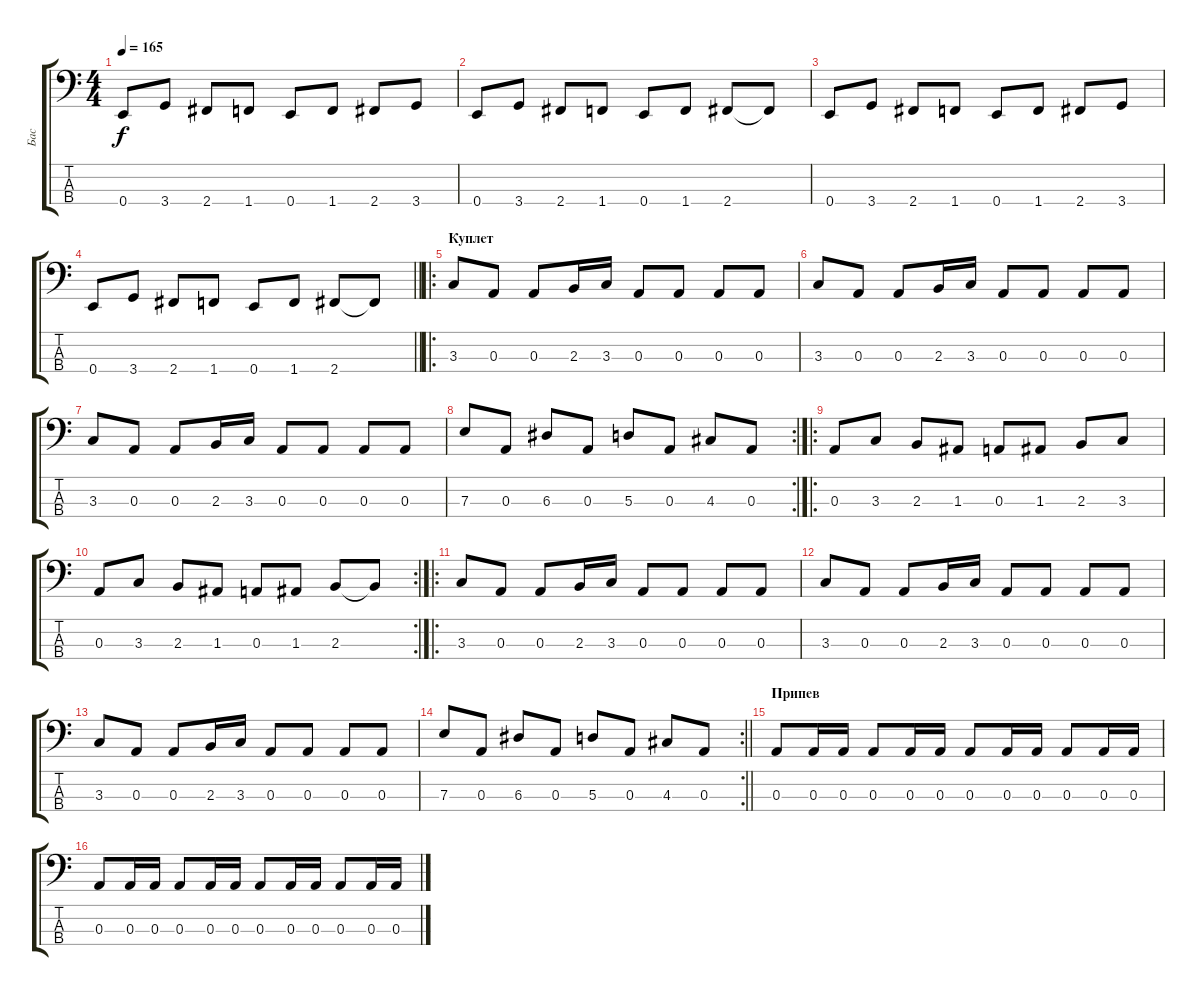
\track ("Бас" "Бас") {instrument electricbassfinger}
\staff {score tabs}
\tuning (G2 D2 A1 E1) {hide}
\ts (4 4)
\tempo 165
\clef f4
\ks c
0.4.8{dy f} 3.4.8 2.4.8 1.4.8 0.4.8 1.4.8 2.4.8 3.4.8 |
0.4.8 3.4.8 2.4.8 1.4.8 0.4.8 1.4.8 2.4.8 2.4{t}.8 |
0.4.8 3.4.8 2.4.8 1.4.8 0.4.8 1.4.8 2.4.8 3.4.8 |
\barLineRight lightlight
0.4.8 3.4.8 2.4.8 1.4.8 0.4.8 1.4.8 2.4.8 2.4{t}.8 |
\ro
\section ("" "Куплет")
3.3.8 0.3.8 0.3.8 2.3.16 3.3.16 0.3.8 0.3.8 0.3.8 0.3.8 |
3.3.8 0.3.8 0.3.8 2.3.16 3.3.16 0.3.8 0.3.8 0.3.8 0.3.8 |
3.3.8 0.3.8 0.3.8 2.3.16 3.3.16 0.3.8 0.3.8 0.3.8 0.3.8 |
\rc 2
7.3.8 0.3.8 6.3.8 0.3.8 5.3.8 0.3.8 4.3.8 0.3.8 |
\ro
0.3.8 3.3.8 2.3.8 1.3.8 0.3.8 1.3.8 2.3.8 3.3.8 |
\rc 2
0.3.8 3.3.8 2.3.8 1.3.8 0.3.8 1.3.8 2.3.8 2.3{t}.8 |
\ro
3.3.8 0.3.8 0.3.8 2.3.16 3.3.16 0.3.8 0.3.8 0.3.8 0.3.8 |
3.3.8 0.3.8 0.3.8 2.3.16 3.3.16 0.3.8 0.3.8 0.3.8 0.3.8 |
3.3.8 0.3.8 0.3.8 2.3.16 3.3.16 0.3.8 0.3.8 0.3.8 0.3.8 |
\rc 2
\barLineRight lightlight
7.3.8 0.3.8 6.3.8 0.3.8 5.3.8 0.3.8 4.3.8 0.3.8 |
\section ("" "Припев")
0.3.8 0.3.16 0.3.16 0.3.8 0.3.16 0.3.16 0.3.8 0.3.16 0.3.16 0.3.8 0.3.16 0.3.16 |
0.3.8 0.3.16 0.3.16 0.3.8 0.3.16 0.3.16 0.3.8 0.3.16 0.3.16 0.3.8 0.3.16 0.3.16
